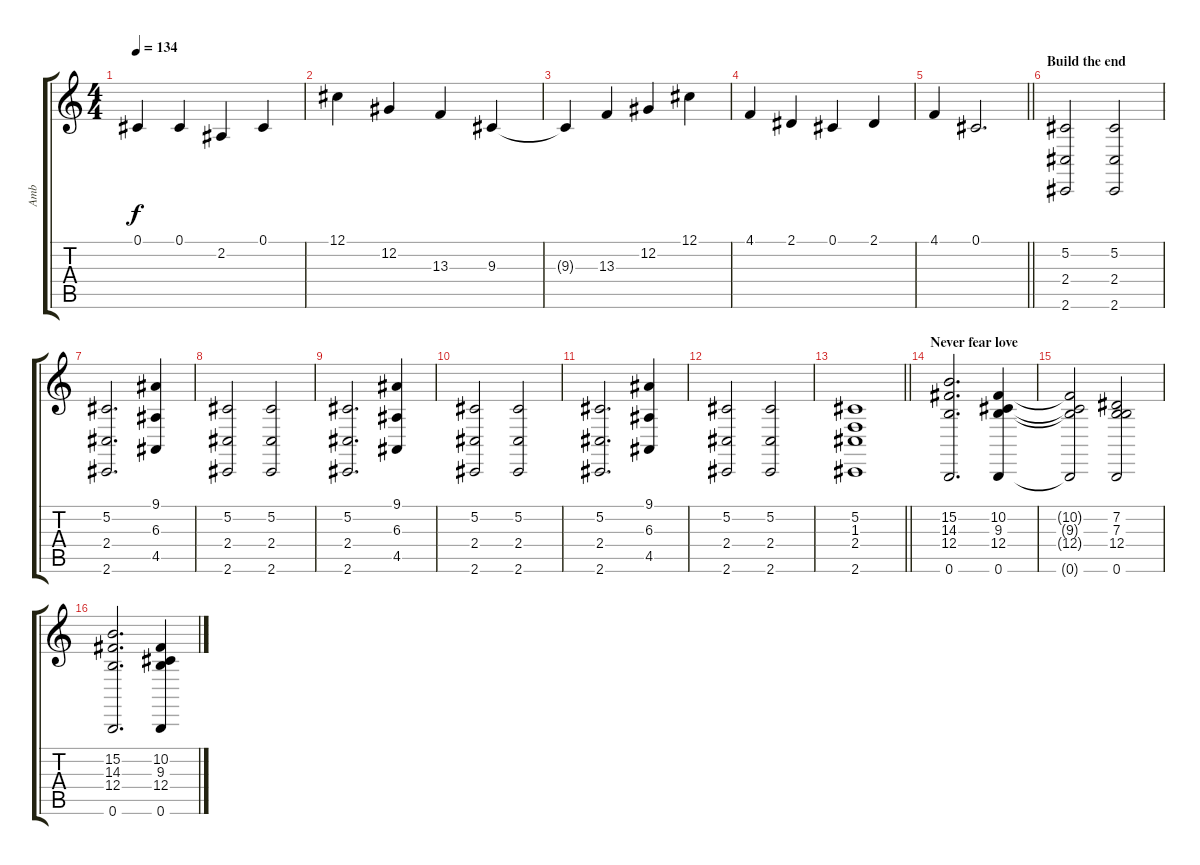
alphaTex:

\track ("Amb" "Amb") {instrument brightacousticpiano}
\staff {score tabs}
\tuning (Db4 Ab3 E3 B2 Gb2 B1) {hide}
\ts (4 4)
\tempo 134
\clef g2
\ks c
0.1{t}.4{dy f} 0.1.4 2.2.4 0.1.4 |
12.1.4 12.2.4 13.3.4 9.3.4 |
9.3{t}.4 13.3.4 12.2.4 12.1.4 |
4.1.4 2.1.4 0.1.4 2.1.4 |
\barLineRight lightlight
4.1.4 0.1.2{d} |
\section ("" "Build the end")
(5.2 2.4 2.6).2 (5.2 2.4 2.6).2 |
(5.2 2.4 2.6).2{d} (9.1 6.3 4.5).4 |
(5.2 2.4 2.6).2 (5.2 2.4 2.6).2 |
(5.2 2.4 2.6).2{d} (9.1 6.3 4.5).4 |
(5.2 2.4 2.6).2 (5.2 2.4 2.6).2 |
(5.2 2.4 2.6).2{d} (9.1 6.3 4.5).4 |
(5.2 2.4 2.6).2 (5.2 2.4 2.6).2 |
\barLineRight lightlight
(5.2 1.3 2.4 2.6).1 |
\section ("" "Never fear love")
(15.2 14.3 12.4 0.6).2{d} (10.2 9.3 12.4 0.6).4 |
(10.2{t} 9.3{t} 12.4{t} 0.6{t}).2 (7.2 7.3 12.4 0.6).2 |
(15.2 14.3 12.4 0.6).2{d} (10.2 9.3 12.4 0.6).4
